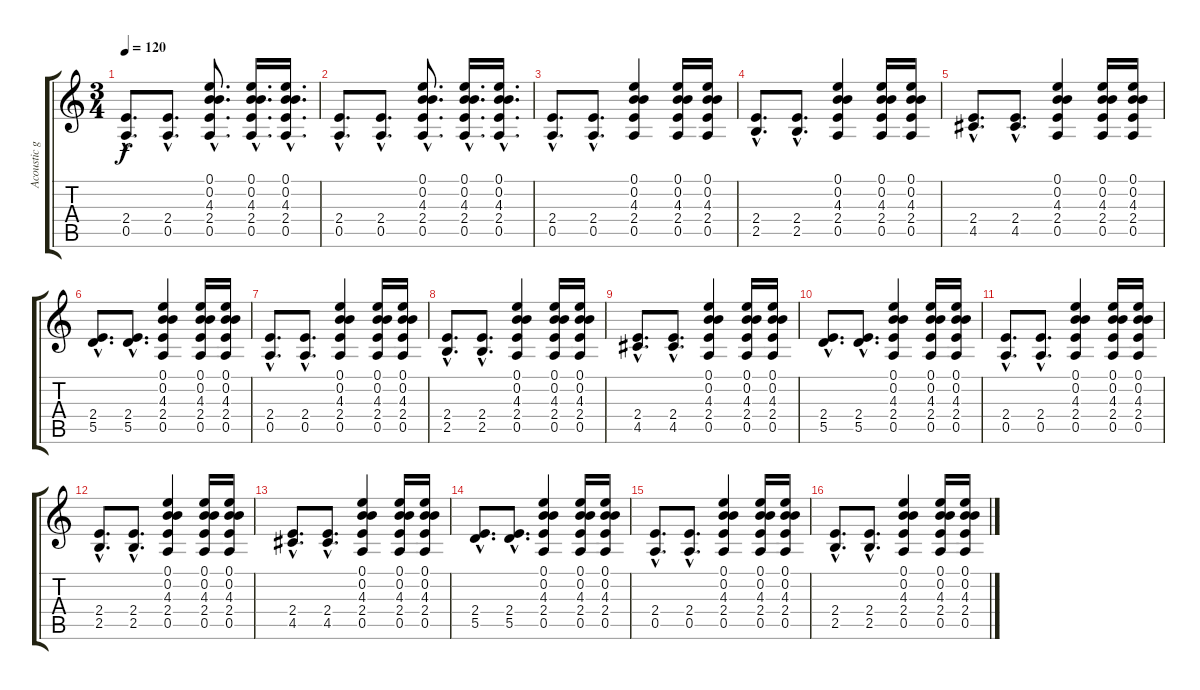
\track ("Acoustic guitar" "Acoustic g") {instrument acousticguitarsteel}
\staff {score tabs}
\tuning (E4 B3 G3 D3 A2 E2) {hide}
\ts (3 4)
\tempo 120
\clef g2
\ks c
(2.4{hac} 0.5{hac}).8{d dy f} (2.4{hac} 0.5{hac}).8{d} (0.1{hac} 0.2{hac} 4.3{hac} 2.4{hac} 0.5{hac}).8{d} (0.1{hac} 0.2{hac} 4.3{hac} 2.4{hac} 0.5{hac}).16{d} (0.1{hac} 0.2{hac} 4.3{hac} 2.4{hac} 0.5{hac}).16{d} |
(2.4{hac} 0.5{hac}).8{d} (2.4{hac} 0.5{hac}).8{d} (0.1{hac} 0.2{hac} 4.3{hac} 2.4{hac} 0.5{hac}).8{d} (0.1{hac} 0.2{hac} 4.3{hac} 2.4{hac} 0.5{hac}).16{d} (0.1{hac} 0.2{hac} 4.3{hac} 2.4{hac} 0.5{hac}).16{d} |
(2.4{hac} 0.5{hac}).8{d} (2.4{hac} 0.5{hac}).8{d} (0.1 0.2 4.3 2.4 0.5).4 (0.1 0.2 4.3 2.4 0.5).16 (0.1 0.2 4.3 2.4 0.5).16 |
(2.4{hac} 2.5{hac}).8{d} (2.4{hac} 2.5{hac}).8{d} (0.1 0.2 4.3 2.4 0.5).4 (0.1 0.2 4.3 2.4 0.5).16 (0.1 0.2 4.3 2.4 0.5).16 |
(2.4{hac} 4.5{hac}).8{d} (2.4{hac} 4.5{hac}).8{d} (0.1 0.2 4.3 2.4 0.5).4 (0.1 0.2 4.3 2.4 0.5).16 (0.1 0.2 4.3 2.4 0.5).16 |
(2.4{hac} 5.5{hac}).8{d} (2.4{hac} 5.5{hac}).8{d} (0.1 0.2 4.3 2.4 0.5).4 (0.1 0.2 4.3 2.4 0.5).16 (0.1 0.2 4.3 2.4 0.5).16 |
(2.4{hac} 0.5{hac}).8{d} (2.4{hac} 0.5{hac}).8{d} (0.1 0.2 4.3 2.4 0.5).4 (0.1 0.2 4.3 2.4 0.5).16 (0.1 0.2 4.3 2.4 0.5).16 |
(2.4{hac} 2.5{hac}).8{d} (2.4{hac} 2.5{hac}).8{d} (0.1 0.2 4.3 2.4 0.5).4 (0.1 0.2 4.3 2.4 0.5).16 (0.1 0.2 4.3 2.4 0.5).16 |
(2.4{hac} 4.5{hac}).8{d} (2.4{hac} 4.5{hac}).8{d} (0.1 0.2 4.3 2.4 0.5).4 (0.1 0.2 4.3 2.4 0.5).16 (0.1 0.2 4.3 2.4 0.5).16 |
(2.4{hac} 5.5{hac}).8{d} (2.4{hac} 5.5{hac}).8{d} (0.1 0.2 4.3 2.4 0.5).4 (0.1 0.2 4.3 2.4 0.5).16 (0.1 0.2 4.3 2.4 0.5).16 |
(2.4{hac} 0.5{hac}).8{d} (2.4{hac} 0.5{hac}).8{d} (0.1 0.2 4.3 2.4 0.5).4 (0.1 0.2 4.3 2.4 0.5).16 (0.1 0.2 4.3 2.4 0.5).16 |
(2.4{hac} 2.5{hac}).8{d} (2.4{hac} 2.5{hac}).8{d} (0.1 0.2 4.3 2.4 0.5).4 (0.1 0.2 4.3 2.4 0.5).16 (0.1 0.2 4.3 2.4 0.5).16 |
(2.4{hac} 4.5{hac}).8{d} (2.4{hac} 4.5{hac}).8{d} (0.1 0.2 4.3 2.4 0.5).4 (0.1 0.2 4.3 2.4 0.5).16 (0.1 0.2 4.3 2.4 0.5).16 |
(2.4{hac} 5.5{hac}).8{d} (2.4{hac} 5.5{hac}).8{d} (0.1 0.2 4.3 2.4 0.5).4 (0.1 0.2 4.3 2.4 0.5).16 (0.1 0.2 4.3 2.4 0.5).16 |
(2.4{hac} 0.5{hac}).8{d} (2.4{hac} 0.5{hac}).8{d} (0.1 0.2 4.3 2.4 0.5).4 (0.1 0.2 4.3 2.4 0.5).16 (0.1 0.2 4.3 2.4 0.5).16 |
(2.4{hac} 2.5{hac}).8{d} (2.4{hac} 2.5{hac}).8{d} (0.1 0.2 4.3 2.4 0.5).4 (0.1 0.2 4.3 2.4 0.5).16 (0.1 0.2 4.3 2.4 0.5).16
